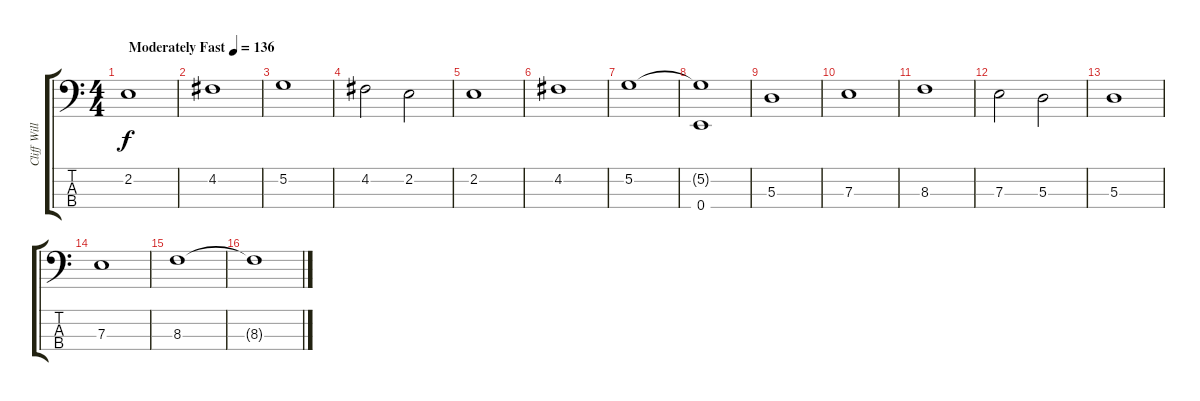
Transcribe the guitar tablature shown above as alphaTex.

\track ("Cliff Williams" "Cliff Will") {instrument electricbassfinger}
\staff {score tabs}
\tuning (G2 D2 A1 E1) {hide}
\ts (4 4)
\tempo (136 "Moderately Fast")
\clef f4
\ks c
2.2.1{dy f instrument electricbassfinger} |
4.2.1 |
5.2.1 |
4.2.2 2.2.2 |
2.2.1 |
4.2.1 |
5.2.1 |
(5.2{t} 0.4).1 |
5.3.1 |
7.3.1 |
8.3.1 |
7.3.2 5.3.2 |
5.3.1 |
7.3.1 |
8.3.1 |
8.3{t}.1
